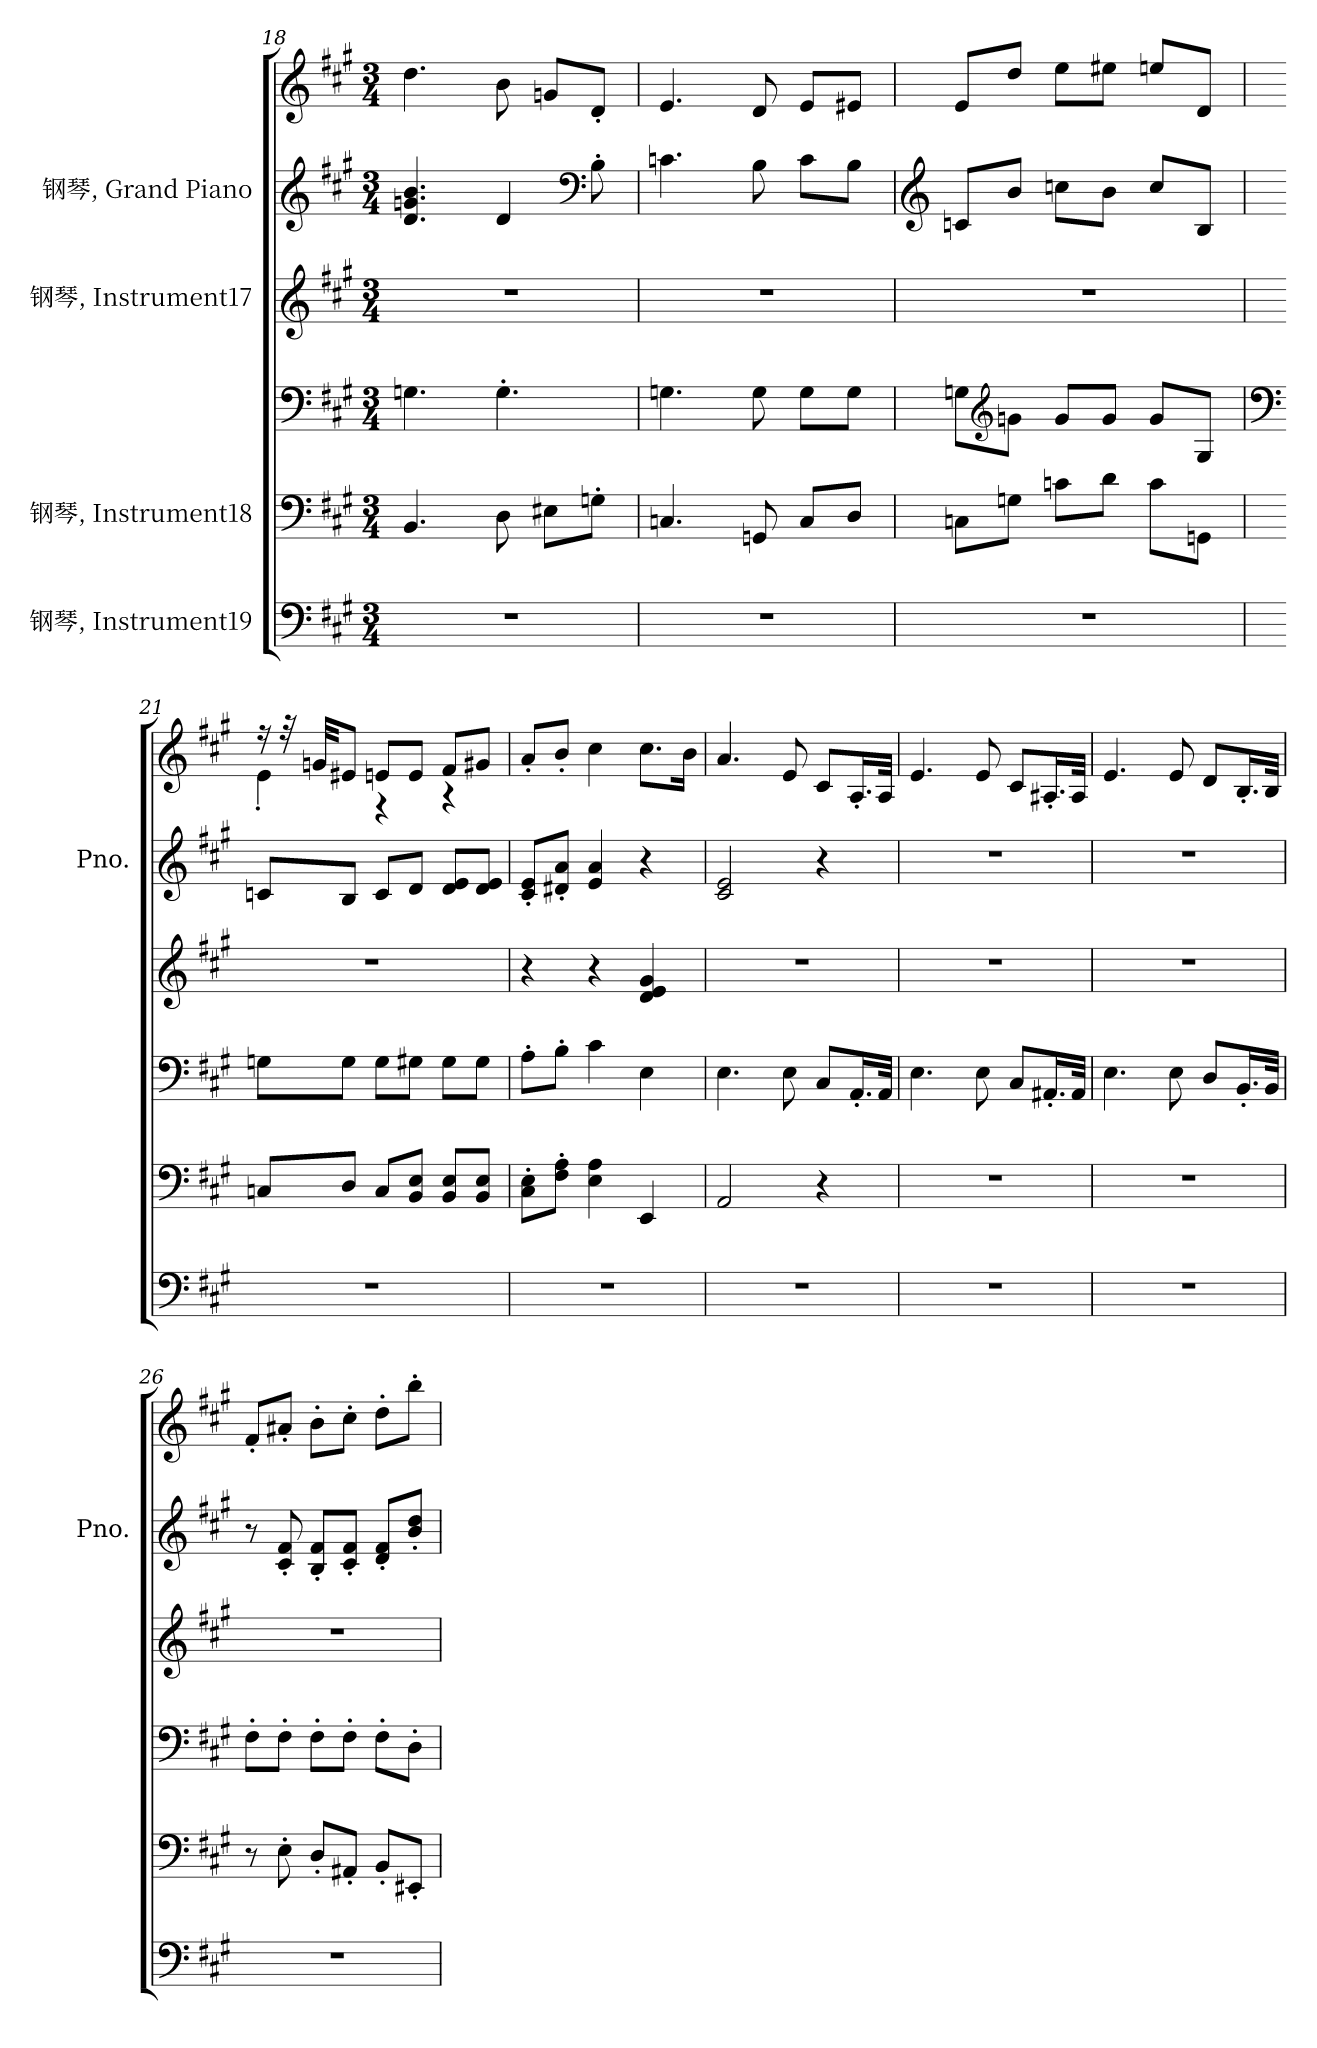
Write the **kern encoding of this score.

**kern	**kern	**kern	**kern	**kern	**kern
*part4	*part3	*part3	*part2	*part1	*part1
*staff6	*staff5	*staff4	*staff3	*staff2	*staff1
*I"钢琴, Instrument19	*I"钢琴, Instrument18	*	*I"钢琴, Instrument17	*I"钢琴, Grand Piano	*
*	*	*	*	*I'Pno.	*
*clefF4	*clefF4	*clefF4	*clefG2	*clefG2	*clefG2
*k[f#c#g#]	*k[f#c#g#]	*k[f#c#g#]	*k[f#c#g#]	*k[f#c#g#]	*k[f#c#g#]
*M3/4	*M3/4	*M3/4	*M3/4	*M3/4	*M3/4
=18	=18	=18	=18	=18	=18
2.r	4.BB/	4.Gn\	2.r	4.d/ 4.gn/ 4.b/	4.dd\
.	8D\	4.G'\	.	4d/	8b\
.	8E#X\L	.	.	.	8gn/L
*	*	*	*	*clefF4	*
.	8Gn'\J	.	.	8B'\	8d'/J
=19	=19	=19	=19	=19	=19
2.r	4.Cn/	4.Gn\	2.r	4.cn\	4.e/
.	8GGn/	8G\	.	8B\	8d/
.	8C/L	8G\L	.	8c\L	8e/L
.	8D/J	8G\J	.	8B\J	8e#X/J
=20	=20	=20	=20	=20	=20
*	*	*	*	*clefG2	*
2.r	8Cn\L	8Gn\L	2.r	8cn/L	8e/L
*	*	*clefG2	*	*	*
.	8Gn\J	8gn\J	.	8b/J	8dd/J
.	8cn\L	8g/L	.	8ccn\L	8ee\L
.	8d\J	8g/J	.	8b\J	8ee#X\J
.	8c\L	8g/L	.	8cc/L	8een/L
.	8GGn\J	8G/J	.	8B/J	8d/J
!!LO:LB:g=z
=21	=21	=21	=21	=21	=21
*	*	*clefF4	*	*	*
*	*	*	*	*	*^
2.r	8Cn/L	8Gn\L	2.r	8cn/L	16r	4e'\
.	.	.	.	.	32r	.
.	.	.	.	.	32gn/KKL	.
*	*	*	*	*	*MM69	*
.	8D/J	8G\J	.	8B/J	8e#X/J	.
*	*	*	*	*	*MM66	*
.	8C/L	8G\L	.	8c/L	8en/L	4r
*	*	*	*	*	*MM63	*
.	8BB/ 8E/J	8G#X\J	.	8d/J	8e/J	.
*	*	*	*	*	*MM59	*
.	8BB/ 8E/L	8G#\L	.	8d/ 8e/L	8f#/L	4r
*	*	*	*	*	*MM56	*
.	8BB/ 8E/J	8G#\J	.	8d/ 8e/J	8g#X/J	.
*	*	*	*	*	*v	*v
=22	=22	=22	=22	=22	=22
*	*	*	*	*	*MM69
2.r	8C#\' 8E\'L	8A'\L	4r	8c#/' 8e/'L	8a'/L
*	*	*	*	*	*MM66
.	8F#\' 8A\'J	8B'\J	.	8d#X/' 8a/'J	8b'/J
*	*	*	*	*	*MM62
.	4E\ 4A\	4c#\	4r	4e/ 4a/	4cc#\
.	4EE/	4E\	4d/ 4e/ 4g#/	4r	8.cc#\L
.	.	.	.	.	16b\Jk
=23	=23	=23	=23	=23	=23
*	*	*	*	*	*MM72
2.r	2AA/	4.E\	2.r	2c#/ 2e/	4.a/
.	.	8E\	.	.	8e/
.	4r	8C#/L	.	4r	8c#/L
.	.	16.AA'/L	.	.	16.A'/L
.	.	32AA/JJk	.	.	32A/JJk
=24	=24	=24	=24	=24	=24
2.r	2.r	4.E\	2.r	2.r	4.e/
.	.	8E\	.	.	8e/
.	.	8C#/L	.	.	8c#/L
.	.	16.AA#X'/L	.	.	16.A#X'/L
.	.	32AA#/JJk	.	.	32A#/JJk
!!LO:PB:g=z
=25	=25	=25	=25	=25	=25
2.r	2.r	4.E\	2.r	2.r	4.e/
.	.	8E\	.	.	8e/
.	.	8D/L	.	.	8d/L
.	.	16.BB'/L	.	.	16.B'/L
.	.	32BB/JJk	.	.	32B/JJk
=26	=26	=26	=26	=26	=26
2.r	8r	8F#'\L	2.r	8r	8f#'/L
.	8E'\	8F#'\J	.	8c#/' 8f#/'	8a#X'/J
.	8D'/L	8F#'\L	.	8B/' 8f#/'L	8b'\L
.	8AA#X'/J	8F#'\J	.	8c#/' 8f#/'J	8cc#'\J
.	8BB'/L	8F#'\L	.	8d/' 8f#/'L	8dd'\L
.	8EE#X'/J	8D'\J	.	8b/' 8dd/'J	8bb'\J
=	=	=	=	=	=
*-	*-	*-	*-	*-	*-
